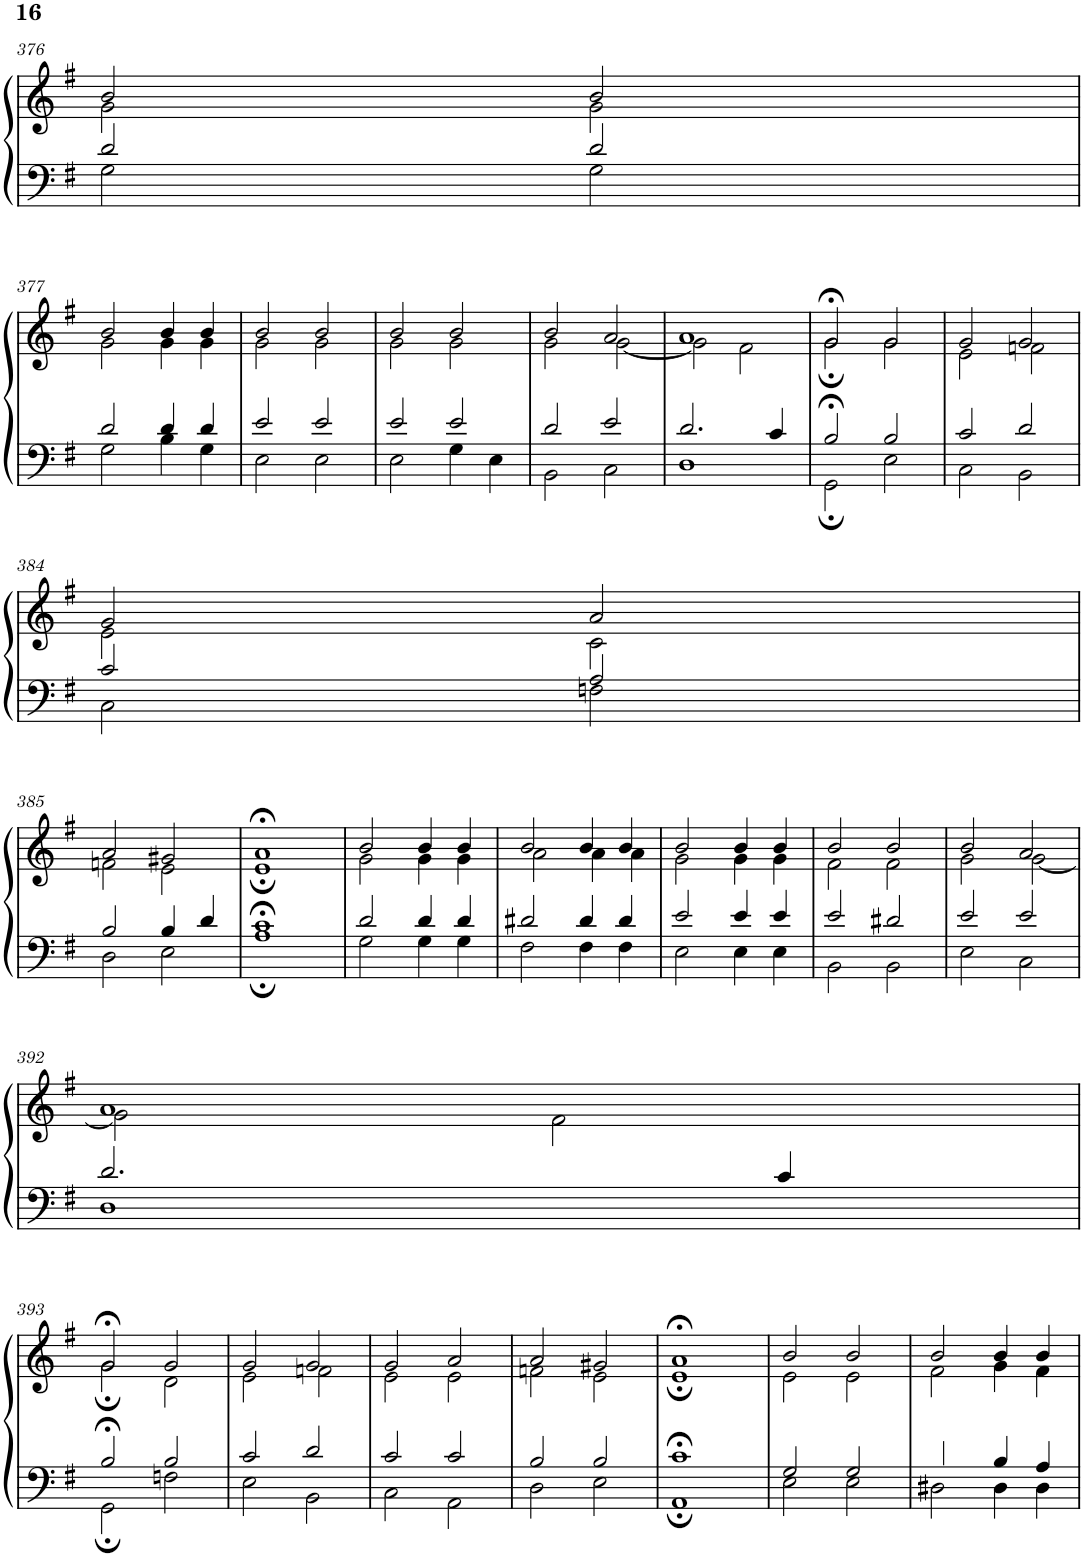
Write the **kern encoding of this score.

**kern	**kern
*part1	*part1
*staff2	*staff1
*I"Piano	*
*I'Pno.	*
!!LO:PB:g=z
*clefF4	*clefG2
*k[f#]	*k[f#]
*M4/4	*M4/4
*met(c)	*met(c)
=376	=376
*^	*^
2d/	2G\	2b/	2g\
2d/	2G\	2b/	2g\
!!LO:LB:g=z	!!
=377	=377	=377	=377
2d/	2G\	2b/	2g\
4d/	4B\	4b/	4g\
4d/	4G\	4b/	4g\
=378	=378	=378	=378
2e/	2E\	2b/	2g\
2e/	2E\	2b/	2g\
=379	=379	=379	=379
2e/	2E\	2b/	2g\
2e/	4G\	2b/	2g\
.	4E\	.	.
=380	=380	=380	=380
2d/	2BB\	2b/	2g\
2e/	2C\	2a/	[2g\
=381	=381	=381	=381
2.d/	1D	1a	2g\]
.	.	.	2f#\
4c/	.	.	.
=382	=382	=382	=382
2B;</	2GG;\	2g;</	2g;\
2B/	2E\	2g/	2g\
=383	=383	=383	=383
2c/	2C\	2g/	2e\
2d/	2BB\	2g/	2fn\
!!LO:LB:g=z	!!
=384	=384	=384	=384
2c/	2C\	2g/	2e\
2A/	2Fn\	2a/	2c\
!!LO:LB:g=z	!!
=385	=385	=385	=385
2B/	2D\	2a/	2fn\
4B/	2E\	2g#X/	2e\
4d/	.	.	.
=386	=386	=386	=386
1c;<	1A;	1a;<	1e;
=387	=387	=387	=387
2d/	2G\	2b/	2g\
4d/	4G\	4b/	4g\
4d/	4G\	4b/	4g\
=388	=388	=388	=388
2d#X/	2F#\	2b/	2a\
4d#/	4F#\	4b/	4a\
4d#/	4F#\	4b/	4a\
=389	=389	=389	=389
2e/	2E\	2b/	2g\
4e/	4E\	4b/	4g\
4e/	4E\	4b/	4g\
=390	=390	=390	=390
2e/	2BB\	2b/	2f#\
2d#X/	2BB\	2b/	2f#\
=391	=391	=391	=391
2e/	2E\	2b/	2g\
2e/	2C\	2a/	[2g\
!!LO:LB:g=z	!!
=392	=392	=392	=392
2.d/	1D	1a	2g\]
.	.	.	2f#\
4c/	.	.	.
!!LO:LB:g=z	!!
=393	=393	=393	=393
2B;</	2GG;\	2g;</	2g;\
2B/	2Fn\	2g/	2d\
=394	=394	=394	=394
2c/	2E\	2g/	2e\
2d/	2BB\	2g/	2fn\
=395	=395	=395	=395
2c/	2C\	2g/	2e\
2c/	2AA\	2a/	2e\
=396	=396	=396	=396
2B/	2D\	2a/	2fn\
2B/	2E\	2g#X/	2e\
=397	=397	=397	=397
1c;<	1AA;	1a;<	1e;
=398	=398	=398	=398
2G/	2E\	2b/	2e\
2G/	2E\	2b/	2e\
=399	=399	=399	=399
2A/	2D#X\	2b/	2f#\
4B/	4D#\	4b/	4g\
4A/	4D#\	4b/	4f#\
*v	*v	*	*
*	*v	*v
=	=
*-	*-
